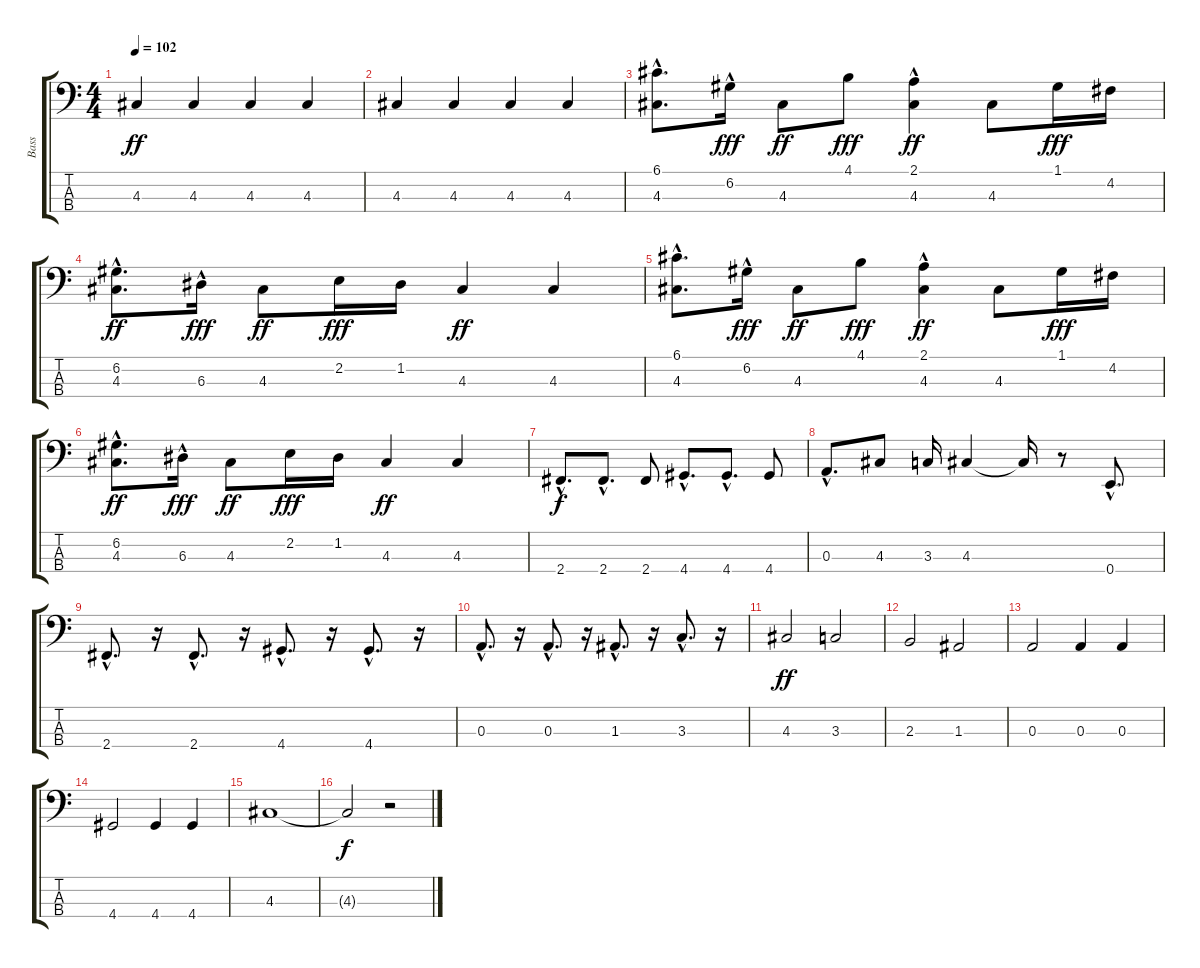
\track ("Bass                " "Bass      ") {instrument electricbasspick}
\staff {score tabs}
\tuning (G2 D2 A1 E1) {hide}
\ts (4 4)
\tempo 102
\clef f4
\ks c
4.3.4{dy ff} 4.3.4 4.3.4 4.3.4 |
4.3.4 4.3.4 4.3.4 4.3.4 |
(6.1{hac} 4.3).8{d} 6.2{hac}.16{dy fff} 4.3.8{dy ff} 4.1.8{dy fff} (2.1{hac} 4.3).4{dy ff} 4.3.8 1.1.16{dy fff} 4.2.16 |
(6.2{hac} 4.3).8{d dy ff} 6.3{hac}.16{dy fff} 4.3.8{dy ff} 2.2.16{dy fff} 1.2.16 4.3.4{dy ff} 4.3.4 |
(6.1{hac} 4.3).8{d} 6.2{hac}.16{dy fff} 4.3.8{dy ff} 4.1.8{dy fff} (2.1{hac} 4.3).4{dy ff} 4.3.8 1.1.16{dy fff} 4.2.16 |
(6.2{hac} 4.3).8{d dy ff} 6.3{hac}.16{dy fff} 4.3.8{dy ff} 2.2.16{dy fff} 1.2.16 4.3.4{dy ff} 4.3.4 |
2.4{hac}.8{d dy f} 2.4{hac}.8{d} 2.4.8 4.4{hac}.8{d} 4.4{hac}.8{d} 4.4.8 |
0.3{hac}.8{d} 4.3.8 3.3.16 4.3.4 4.3{t}.16 r.8 0.4{hac}.8{d} |
2.4{hac}.8{d} r.16 2.4{hac}.8{d} r.16 4.4{hac}.8{d} r.16 4.4{hac}.8{d} r.16 |
0.3{hac}.8{d} r.16 0.3{hac}.8{d} r.16 1.3{hac}.8{d} r.16 3.3{hac}.8{d} r.16 |
4.3.2{dy ff} 3.3.2 |
2.3.2 1.3.2 |
0.3.2 0.3.4 0.3.4 |
4.4.2 4.4.4 4.4.4 |
4.3.1 |
4.3{t}.2{dy f} r.2
